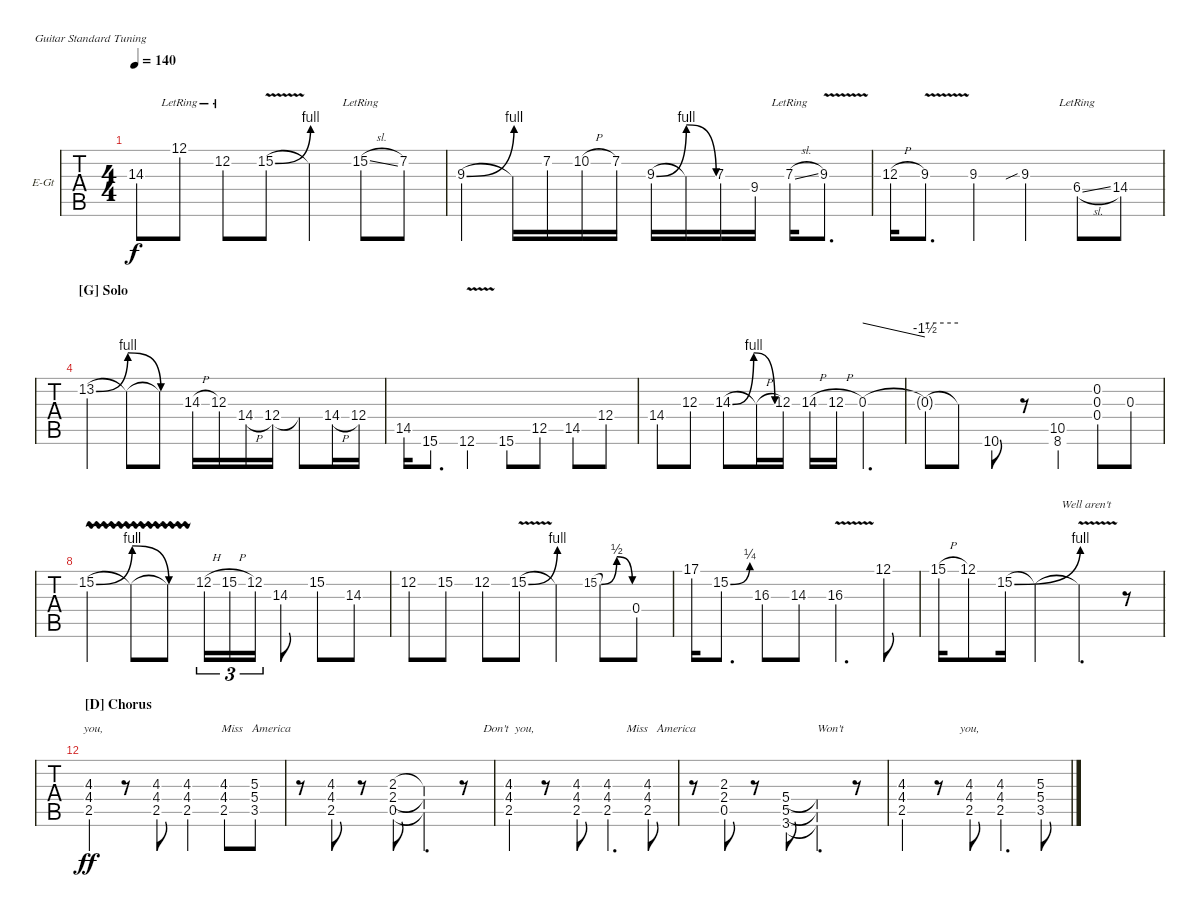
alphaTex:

\bracketExtendMode nobrackets
\firstSystemTrackNameOrientation horizontal
\otherSystemsTrackNameOrientation horizontal
\defaultBarNumberDisplay FirstOfSystem
\track ("Lead" "E-Gt") {instrument overdrivenguitar}
\staff {tabs}
\tuning (E4 B3 G3 D3 A2 E2)
\ts (4 4)
\tempo 140
\clef g2
\ks c
14.3{be (hold 0 0 60 0) t}.8{lyrics (0 "") lyrics (1 "") lyrics (2 "") lyrics (3 "") lyrics (4 "") dy f} 12.1{lr}.8{lyrics (0 "") lyrics (1 "") lyrics (2 "") lyrics (3 "") lyrics (4 "")} 12.2{lr}.8{lyrics (0 "") lyrics (1 "") lyrics (2 "") lyrics (3 "") lyrics (4 "")} 15.2{be (bend 0 0 15 4) v}.8{lyrics (0 "") lyrics (1 "") lyrics (2 "") lyrics (3 "") lyrics (4 "")} 15.2{be (hold 0 0 60 0) v t}.4{lyrics (0 "") lyrics (1 "") lyrics (2 "") lyrics (3 "") lyrics (4 "")} 15.2{sl lr}.8{lyrics (0 "") lyrics (1 "") lyrics (2 "") lyrics (3 "") lyrics (4 "")} 7.2.8{lyrics (0 "") lyrics (1 "") lyrics (2 "") lyrics (3 "") lyrics (4 "")} |
9.3{be (bend 0 0 15 4)}.4{lyrics (0 "") lyrics (1 "") lyrics (2 "") lyrics (3 "") lyrics (4 "")} 9.3{be (hold 0 0 60 0) v t}.16{lyrics (0 "") lyrics (1 "") lyrics (2 "") lyrics (3 "") lyrics (4 "")} 7.2.16{lyrics (0 "") lyrics (1 "") lyrics (2 "") lyrics (3 "") lyrics (4 "")} 10.2{h}.16{lyrics (0 "") lyrics (1 "") lyrics (2 "") lyrics (3 "") lyrics (4 "")} 7.2.16{lyrics (0 "") lyrics (1 "") lyrics (2 "") lyrics (3 "") lyrics (4 "")} 9.3{be (bendrelease 0 0 10.2 4 20.4 4 30 0)}.16{lyrics (0 "") lyrics (1 "") lyrics (2 "") lyrics (3 "") lyrics (4 "")} 9.3{t}.16{lyrics (0 "") lyrics (1 "") lyrics (2 "") lyrics (3 "") lyrics (4 "")} 7.3.16{lyrics (0 "") lyrics (1 "") lyrics (2 "") lyrics (3 "") lyrics (4 "")} 9.4.16{lyrics (0 "") lyrics (1 "") lyrics (2 "") lyrics (3 "") lyrics (4 "")} 7.3{sl lr}.16{lyrics (0 "") lyrics (1 "") lyrics (2 "") lyrics (3 "") lyrics (4 "")} 9.3{v}.8{d lyrics (0 "") lyrics (1 "") lyrics (2 "") lyrics (3 "") lyrics (4 "")} |
12.3{h}.16{lyrics (0 "") lyrics (1 "") lyrics (2 "") lyrics (3 "") lyrics (4 "")} 9.3{v}.8{d lyrics (0 "") lyrics (1 "") lyrics (2 "") lyrics (3 "") lyrics (4 "")} 9.3.4{lyrics (0 "") lyrics (1 "") lyrics (2 "") lyrics (3 "") lyrics (4 "")} 9.3{sib}.4{lyrics (0 "") lyrics (1 "") lyrics (2 "") lyrics (3 "") lyrics (4 "")} 6.4{sl lr}.8{lyrics (0 "") lyrics (1 "") lyrics (2 "") lyrics (3 "") lyrics (4 "")} 14.4.8{lyrics (0 "") lyrics (1 "") lyrics (2 "") lyrics (3 "") lyrics (4 "")} |
\section ("G" "Solo")
13.2{be (bend 0 0 15 4)}.4{lyrics (0 "") lyrics (1 "") lyrics (2 "") lyrics (3 "") lyrics (4 "")} 13.2{be (release 0 4 15 0) t}.8{lyrics (0 "") lyrics (1 "") lyrics (2 "") lyrics (3 "") lyrics (4 "")} 13.2{be (hold 0 0 60 0) t}.8{lyrics (0 "") lyrics (1 "") lyrics (2 "") lyrics (3 "") lyrics (4 "")} 14.3{h}.16{lyrics (0 "") lyrics (1 "") lyrics (2 "") lyrics (3 "") lyrics (4 "")} 12.3.16{lyrics (0 "") lyrics (1 "") lyrics (2 "") lyrics (3 "") lyrics (4 "")} 14.4{h}.16{lyrics (0 "") lyrics (1 "") lyrics (2 "") lyrics (3 "") lyrics (4 "")} 12.4.16{lyrics (0 "") lyrics (1 "") lyrics (2 "") lyrics (3 "") lyrics (4 "")} 12.4{t}.8{lyrics (0 "") lyrics (1 "") lyrics (2 "") lyrics (3 "") lyrics (4 "")} 14.4{h}.16{lyrics (0 "") lyrics (1 "") lyrics (2 "") lyrics (3 "") lyrics (4 "")} 12.4.16{lyrics (0 "") lyrics (1 "") lyrics (2 "") lyrics (3 "") lyrics (4 "")} |
14.5.16{lyrics (0 "") lyrics (1 "") lyrics (2 "") lyrics (3 "") lyrics (4 "")} 15.6.8{d lyrics (0 "") lyrics (1 "") lyrics (2 "") lyrics (3 "") lyrics (4 "")} 12.6{v}.4{lyrics (0 "") lyrics (1 "") lyrics (2 "") lyrics (3 "") lyrics (4 "")} 15.6.8{lyrics (0 "") lyrics (1 "") lyrics (2 "") lyrics (3 "") lyrics (4 "")} 12.5.8{lyrics (0 "") lyrics (1 "") lyrics (2 "") lyrics (3 "") lyrics (4 "")} 14.5.8{lyrics (0 "") lyrics (1 "") lyrics (2 "") lyrics (3 "") lyrics (4 "")} 12.4.8{lyrics (0 "") lyrics (1 "") lyrics (2 "") lyrics (3 "") lyrics (4 "")} |
14.4.8{lyrics (0 "") lyrics (1 "") lyrics (2 "") lyrics (3 "") lyrics (4 "")} 12.3.8{lyrics (0 "") lyrics (1 "") lyrics (2 "") lyrics (3 "") lyrics (4 "")} 14.3{be (bendrelease 0 0 10.2 4 20.4 4 30 0)}.8{lyrics (0 "") lyrics (1 "") lyrics (2 "") lyrics (3 "") lyrics (4 "")} 14.3{h t}.16{lyrics (0 "") lyrics (1 "") lyrics (2 "") lyrics (3 "") lyrics (4 "")} 12.3.16{lyrics (0 "") lyrics (1 "") lyrics (2 "") lyrics (3 "") lyrics (4 "")} 14.3{h}.16{lyrics (0 "") lyrics (1 "") lyrics (2 "") lyrics (3 "") lyrics (4 "")} 12.3{h}.16{lyrics (0 "") lyrics (1 "") lyrics (2 "") lyrics (3 "") lyrics (4 "")} 0.3.4{d tbe (dive default 0 0 45 -6) lyrics (0 "") lyrics (1 "") lyrics (2 "") lyrics (3 "") lyrics (4 "")} |
0.3{t}.8{tbe (hold default 0 0 45 0) lyrics (0 "") lyrics (1 "") lyrics (2 "") lyrics (3 "") lyrics (4 "")} 0.3{t}.8{lyrics (0 "") lyrics (1 "") lyrics (2 "") lyrics (3 "") lyrics (4 "")} 10.6.8{lyrics (0 "") lyrics (1 "") lyrics (2 "") lyrics (3 "") lyrics (4 "")} r.8 (10.5 8.6).4{lyrics (0 "") lyrics (1 "") lyrics (2 "") lyrics (3 "") lyrics (4 "")} (0.4 0.2 0.3).8{lyrics (0 "") lyrics (1 "") lyrics (2 "") lyrics (3 "") lyrics (4 "")} 0.3.8{lyrics (0 "") lyrics (1 "") lyrics (2 "") lyrics (3 "") lyrics (4 "")} |
15.2{be (bend 0 0 15 4) vw}.4{lyrics (0 "") lyrics (1 "") lyrics (2 "") lyrics (3 "") lyrics (4 "")} 15.2{be (release 0 4 15 0) vw t}.8{lyrics (0 "") lyrics (1 "") lyrics (2 "") lyrics (3 "") lyrics (4 "")} 15.2{be (hold 0 0 60 0) t}.8{lyrics (0 "") lyrics (1 "") lyrics (2 "") lyrics (3 "") lyrics (4 "")} 12.2{h}.16{tu (3 2) lyrics (0 "") lyrics (1 "") lyrics (2 "") lyrics (3 "") lyrics (4 "")} 15.2{h}.16{tu (3 2) lyrics (0 "") lyrics (1 "") lyrics (2 "") lyrics (3 "") lyrics (4 "")} 12.2.16{tu (3 2) lyrics (0 "") lyrics (1 "") lyrics (2 "") lyrics (3 "") lyrics (4 "")} 14.3.8{lyrics (0 "") lyrics (1 "") lyrics (2 "") lyrics (3 "") lyrics (4 "")} 15.2.8{lyrics (0 "") lyrics (1 "") lyrics (2 "") lyrics (3 "") lyrics (4 "")} 14.3.8{lyrics (0 "") lyrics (1 "") lyrics (2 "") lyrics (3 "") lyrics (4 "")} |
12.2.8{lyrics (0 "") lyrics (1 "") lyrics (2 "") lyrics (3 "") lyrics (4 "")} 15.2.8{lyrics (0 "") lyrics (1 "") lyrics (2 "") lyrics (3 "") lyrics (4 "")} 12.2.8{lyrics (0 "") lyrics (1 "") lyrics (2 "") lyrics (3 "") lyrics (4 "")} 15.2{be (bend 0 0 15 4) v}.8{lyrics (0 "") lyrics (1 "") lyrics (2 "") lyrics (3 "") lyrics (4 "")} 15.2{be (hold 0 0 60 0) v t}.4{lyrics (0 "") lyrics (1 "") lyrics (2 "") lyrics (3 "") lyrics (4 "")} 15.2{be (bendrelease 0 0 10.2 2 20.4 2 30 0)}.8{lyrics (0 "") lyrics (1 "") lyrics (2 "") lyrics (3 "") lyrics (4 "") gr} 15.2{t}.8{lyrics (0 "") lyrics (1 "") lyrics (2 "") lyrics (3 "") lyrics (4 "")} 0.4.8{lyrics (0 "") lyrics (1 "") lyrics (2 "") lyrics (3 "") lyrics (4 "")} |
17.1.16{lyrics (0 "") lyrics (1 "") lyrics (2 "") lyrics (3 "") lyrics (4 "")} 15.2{be (bend 0 0 15 1)}.8{d lyrics (0 "") lyrics (1 "") lyrics (2 "") lyrics (3 "") lyrics (4 "")} 16.3.8{lyrics (0 "") lyrics (1 "") lyrics (2 "") lyrics (3 "") lyrics (4 "")} 14.3.8{lyrics (0 "") lyrics (1 "") lyrics (2 "") lyrics (3 "") lyrics (4 "")} 16.3{v}.4{d lyrics (0 "") lyrics (1 "") lyrics (2 "") lyrics (3 "") lyrics (4 "")} 12.1.8{lyrics (0 "") lyrics (1 "") lyrics (2 "") lyrics (3 "") lyrics (4 "")} |
15.1{h}.16{lyrics (0 "") lyrics (1 "") lyrics (2 "") lyrics (3 "") lyrics (4 "")} 12.1.8{lyrics (0 "") lyrics (1 "") lyrics (2 "") lyrics (3 "") lyrics (4 "")} 15.2{be (bend 0 0 15 4)}.16{lyrics (0 "") lyrics (1 "") lyrics (2 "") lyrics (3 "") lyrics (4 "")} 15.2{t}.4{lyrics (0 "") lyrics (1 "") lyrics (2 "") lyrics (3 "") lyrics (4 "")} 15.2{be (hold 0 0 60 0) v t}.4{d lyrics (0 "") lyrics (1 "") lyrics (2 "     Well aren't") lyrics (3 "") lyrics (4 "")} r.8 |
\section ("D" "Chorus")
(4.4 4.3 2.5).4{lyrics (0 "") lyrics (1 "") lyrics (2 "   you,") lyrics (3 "") lyrics (4 "") dy ff} r.8 (4.4 4.3 2.5).8{lyrics (0 "") lyrics (1 "") lyrics (2 "") lyrics (3 "") lyrics (4 "")} (4.4 4.3 2.5).4{lyrics (0 "") lyrics (1 "") lyrics (2 "") lyrics (3 "") lyrics (4 "")} (4.4 4.3 2.5).8{lyrics (0 "") lyrics (1 "") lyrics (2 "") lyrics (3 "") lyrics (4 "")} (5.4 5.3 3.5).8{lyrics (0 "") lyrics (1 "") lyrics (2 " Miss   America") lyrics (3 "") lyrics (4 "")} |
r.8 (4.4 4.3 2.5).8{lyrics (0 "") lyrics (1 "") lyrics (2 "") lyrics (3 "") lyrics (4 "")} r.8 (2.4 2.3 0.5).8{lyrics (0 "") lyrics (1 "") lyrics (2 "") lyrics (3 "") lyrics (4 "")} (2.4{t} 2.3{t} 0.5{t}).4{d lyrics (0 "") lyrics (1 "") lyrics (2 "") lyrics (3 "") lyrics (4 "")} r.8 |
(2.5 4.4 4.3).4{lyrics (0 "") lyrics (1 "") lyrics (2 "Don't  you,     ") lyrics (3 "") lyrics (4 "")} r.8 (2.5 4.4 4.3).8{lyrics (0 "") lyrics (1 "") lyrics (2 "") lyrics (3 "") lyrics (4 "")} (2.5 4.3 4.4).4{d lyrics (0 "") lyrics (1 "") lyrics (2 "") lyrics (3 "") lyrics (4 "")} (2.5 4.4 4.3).8{lyrics (0 "") lyrics (1 "") lyrics (2 "         Miss   America") lyrics (3 "") lyrics (4 "")} |
r.8 (0.5 2.3 2.4).8{lyrics (0 "") lyrics (1 "") lyrics (2 "") lyrics (3 "") lyrics (4 "")} r.8 (5.5 3.6 5.4).8{lyrics (0 "") lyrics (1 "") lyrics (2 "") lyrics (3 "") lyrics (4 "")} (5.5{t} 3.6{t} 5.4{t}).4{d lyrics (0 "") lyrics (1 "") lyrics (2 "         Won't") lyrics (3 "") lyrics (4 "")} r.8 |
(2.5 4.3 4.4).4{lyrics (0 "") lyrics (1 "") lyrics (2 "") lyrics (3 "") lyrics (4 "")} r.8 (2.5 4.4 4.3).8{lyrics (0 "") lyrics (1 "") lyrics (2 "you,") lyrics (3 "") lyrics (4 "")} (2.5 4.3 4.4).4{d lyrics (0 "") lyrics (1 "") lyrics (2 "") lyrics (3 "") lyrics (4 "")} (3.5 5.4 5.3).8{lyrics (0 "") lyrics (1 "") lyrics (2 "") lyrics (3 "") lyrics (4 "")}
